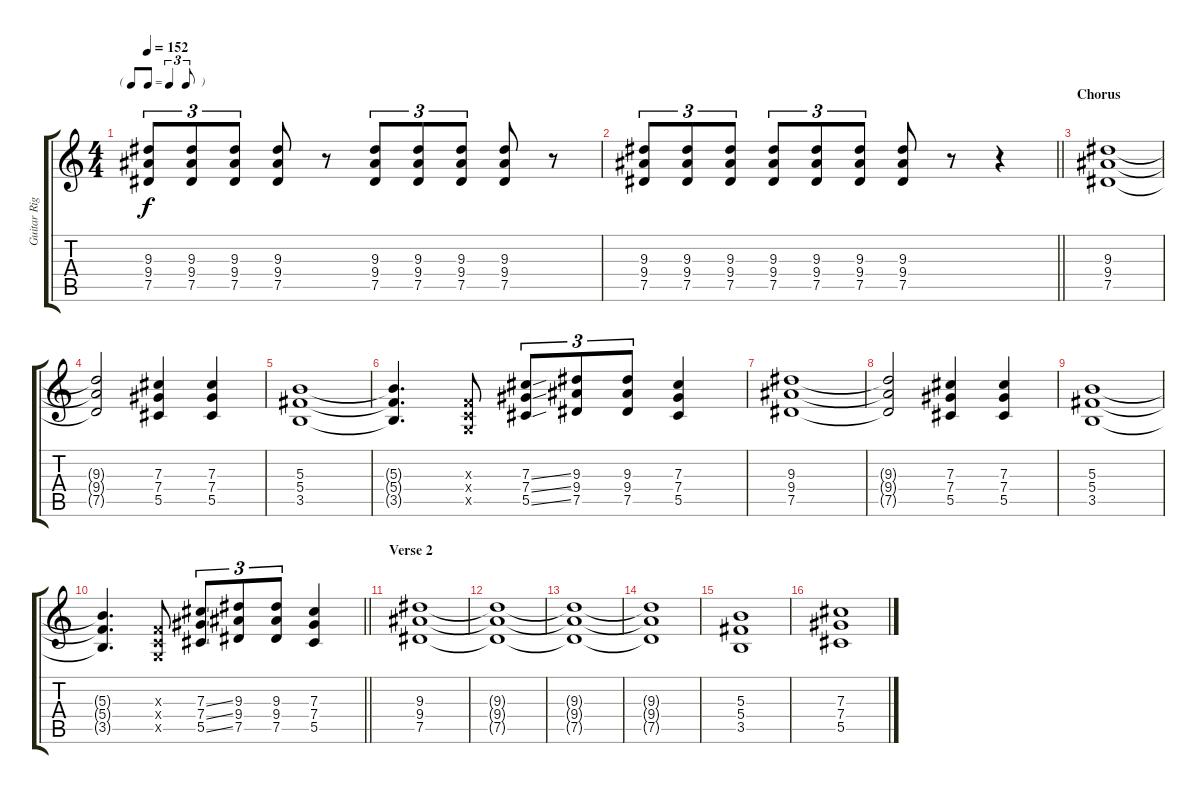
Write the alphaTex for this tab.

\track ("Guitar Right " "Guitar Rig") {instrument overdrivenguitar}
\staff {score tabs}
\tuning (Eb4 Bb3 Gb3 Db3 Ab2 Eb2) {hide}
\ts (4 4)
\tf triplet8th
\tempo 152
\clef g2
\ks c
(9.3 9.4 7.5).8{tu (3 2) dy f} (9.3 9.4 7.5).8{tu (3 2)} (9.3 9.4 7.5).8{tu (3 2)} (9.3 9.4 7.5).8 r.8 (9.3 9.4 7.5).8{tu (3 2)} (9.3 9.4 7.5).8{tu (3 2)} (9.3 9.4 7.5).8{tu (3 2)} (9.3 9.4 7.5).8 r.8 |
\barLineRight lightlight
(9.3 9.4 7.5).8{tu (3 2)} (9.3 9.4 7.5).8{tu (3 2)} (9.3 9.4 7.5).8{tu (3 2)} (9.3 9.4 7.5).8{tu (3 2)} (9.3 9.4 7.5).8{tu (3 2)} (9.3 9.4 7.5).8{tu (3 2)} (9.3 9.4 7.5).8 r.8 r.4 |
\section ("" "Chorus")
(9.3 9.4 7.5).1 |
(9.3{t} 9.4{t} 7.5{t}).2 (7.3 7.4 5.5).4 (7.3 7.4 5.5).4 |
(5.3 5.4 3.5).1 |
(5.3{t} 5.4{t} 3.5{t}).4{d} (-1.3{x} -1.4{x} -1.5{x}).8 (7.3{ss} 7.4{ss} 5.5{ss}).8{tu (3 2)} (9.3 9.4 7.5).8{tu (3 2)} (9.3 9.4 7.5).8{tu (3 2)} (7.3 7.4 5.5).4 |
(9.3 9.4 7.5).1 |
(9.3{t} 9.4{t} 7.5{t}).2 (7.3 7.4 5.5).4 (7.3 7.4 5.5).4 |
(5.3 5.4 3.5).1 |
\barLineRight lightlight
(5.3{t} 5.4{t} 3.5{t}).4{d} (-1.3{x} -1.4{x} -1.5{x}).8 (7.3{ss} 7.4{ss} 5.5{ss}).8{tu (3 2)} (9.3 9.4 7.5).8{tu (3 2)} (9.3 9.4 7.5).8{tu (3 2)} (7.3 7.4 5.5).4 |
\section ("" "Verse 2")
(9.3 9.4 7.5).1 |
(9.3{t} 9.4{t} 7.5{t}).1 |
(9.3{t} 9.4{t} 7.5{t}).1 |
(9.3{t} 9.4{t} 7.5{t}).1 |
(5.3 5.4 3.5).1 |
(7.3 7.4 5.5).1
